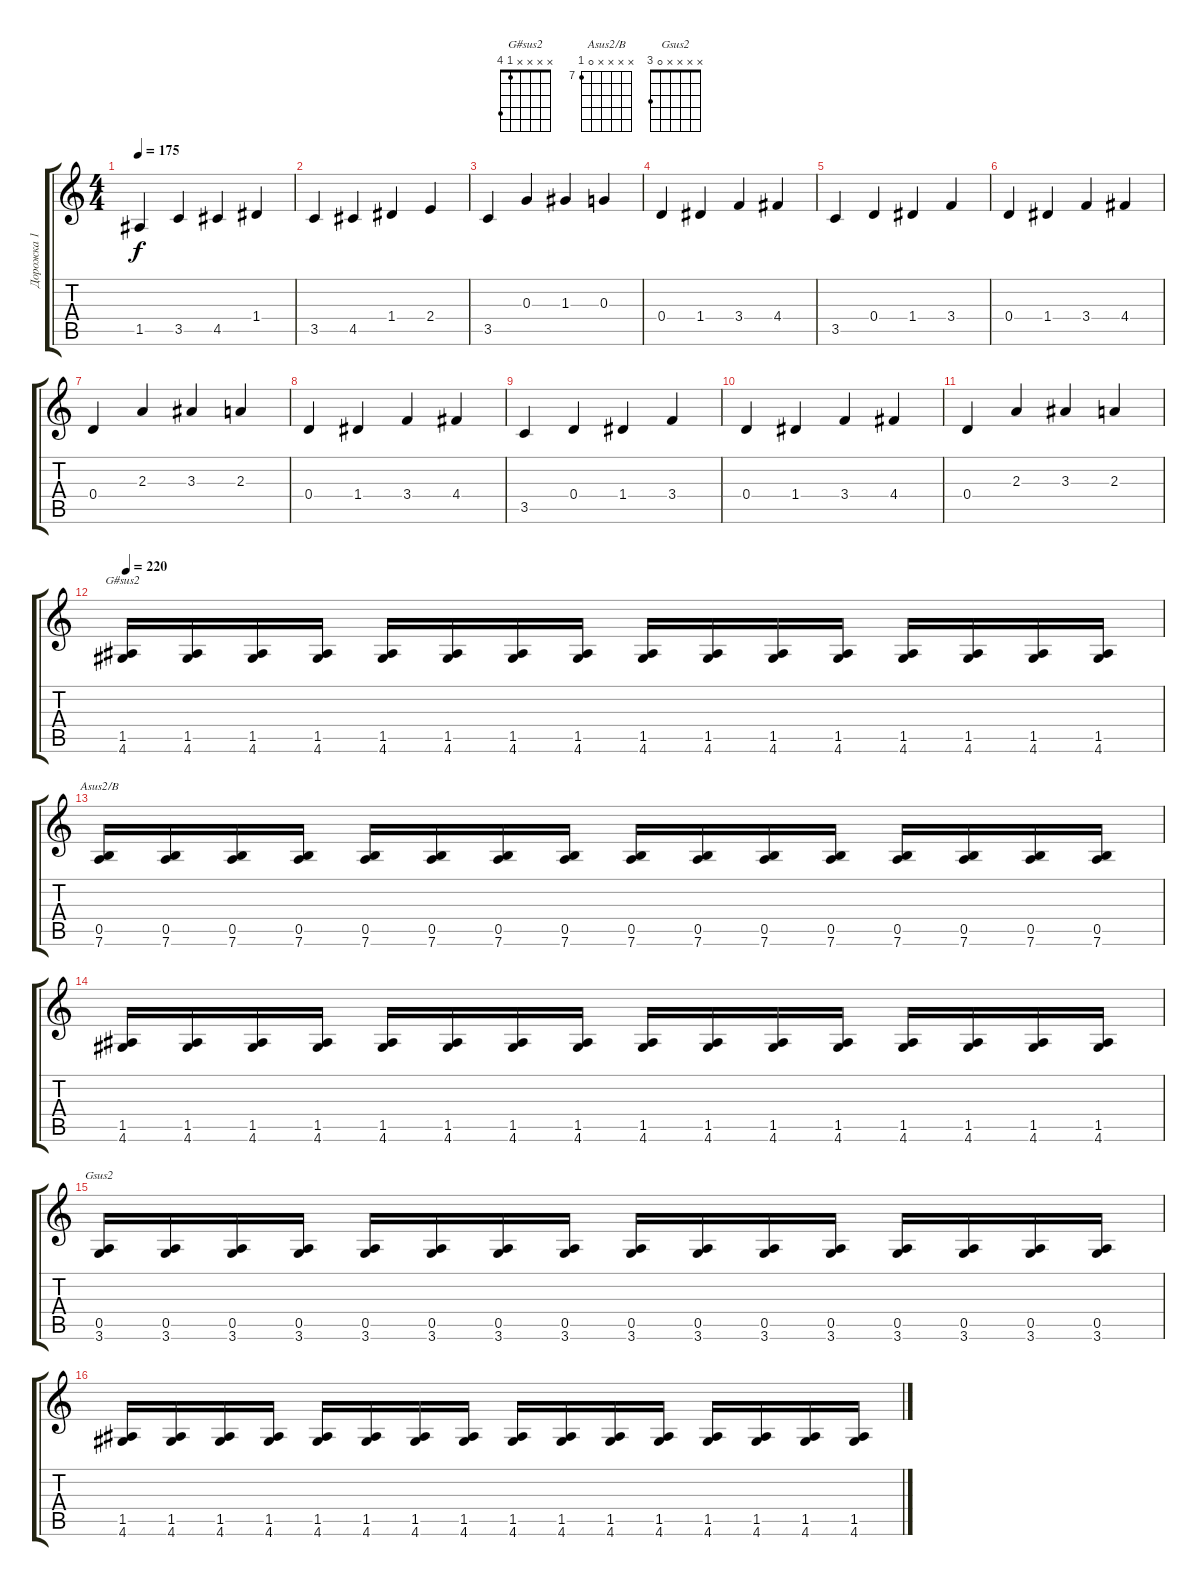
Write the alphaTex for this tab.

\track ("Дорожка 1" "Дорожка 1") {instrument distortionguitar}
\staff {score tabs}
\tuning (E4 B3 G3 D3 A2 E2) {hide}
\chord ("G#sus2" x x x x 1 4)
\chord ("Asus2/B" x x x x 0 7) {firstfret 7}
\chord ("Gsus2" x x x x 0 3)
\ts (4 4)
\tempo 175
\clef g2
\ks c
1.5.4{dy f} 3.5.4 4.5.4 1.4.4 |
3.5.4 4.5.4 1.4.4 2.4.4 |
3.5.4 0.3.4 1.3.4 0.3.4 |
0.4.4 1.4.4 3.4.4 4.4.4 |
3.5.4 0.4.4 1.4.4 3.4.4 |
0.4.4 1.4.4 3.4.4 4.4.4 |
0.4.4 2.3.4 3.3.4 2.3.4 |
0.4.4 1.4.4 3.4.4 4.4.4 |
3.5.4 0.4.4 1.4.4 3.4.4 |
0.4.4 1.4.4 3.4.4 4.4.4 |
0.4.4 2.3.4 3.3.4 2.3.4 |
\tempo 220
(1.5 4.6).16{ch "G#sus2"} (1.5 4.6).16 (1.5 4.6).16 (1.5 4.6).16 (1.5 4.6).16 (1.5 4.6).16 (1.5 4.6).16 (1.5 4.6).16 (1.5 4.6).16 (1.5 4.6).16 (1.5 4.6).16 (1.5 4.6).16 (1.5 4.6).16 (1.5 4.6).16 (1.5 4.6).16 (1.5 4.6).16 |
(0.5 7.6).16{ch "Asus2/B"} (0.5 7.6).16 (0.5 7.6).16 (0.5 7.6).16 (0.5 7.6).16 (0.5 7.6).16 (0.5 7.6).16 (0.5 7.6).16 (0.5 7.6).16 (0.5 7.6).16 (0.5 7.6).16 (0.5 7.6).16 (0.5 7.6).16 (0.5 7.6).16 (0.5 7.6).16 (0.5 7.6).16 |
(1.5 4.6).16 (1.5 4.6).16 (1.5 4.6).16 (1.5 4.6).16 (1.5 4.6).16 (1.5 4.6).16 (1.5 4.6).16 (1.5 4.6).16 (1.5 4.6).16 (1.5 4.6).16 (1.5 4.6).16 (1.5 4.6).16 (1.5 4.6).16 (1.5 4.6).16 (1.5 4.6).16 (1.5 4.6).16 |
(0.5 3.6).16{ch "Gsus2"} (0.5 3.6).16 (0.5 3.6).16 (0.5 3.6).16 (0.5 3.6).16 (0.5 3.6).16 (0.5 3.6).16 (0.5 3.6).16 (0.5 3.6).16 (0.5 3.6).16 (0.5 3.6).16 (0.5 3.6).16 (0.5 3.6).16 (0.5 3.6).16 (0.5 3.6).16 (0.5 3.6).16 |
(1.5 4.6).16 (1.5 4.6).16 (1.5 4.6).16 (1.5 4.6).16 (1.5 4.6).16 (1.5 4.6).16 (1.5 4.6).16 (1.5 4.6).16 (1.5 4.6).16 (1.5 4.6).16 (1.5 4.6).16 (1.5 4.6).16 (1.5 4.6).16 (1.5 4.6).16 (1.5 4.6).16 (1.5 4.6).16
